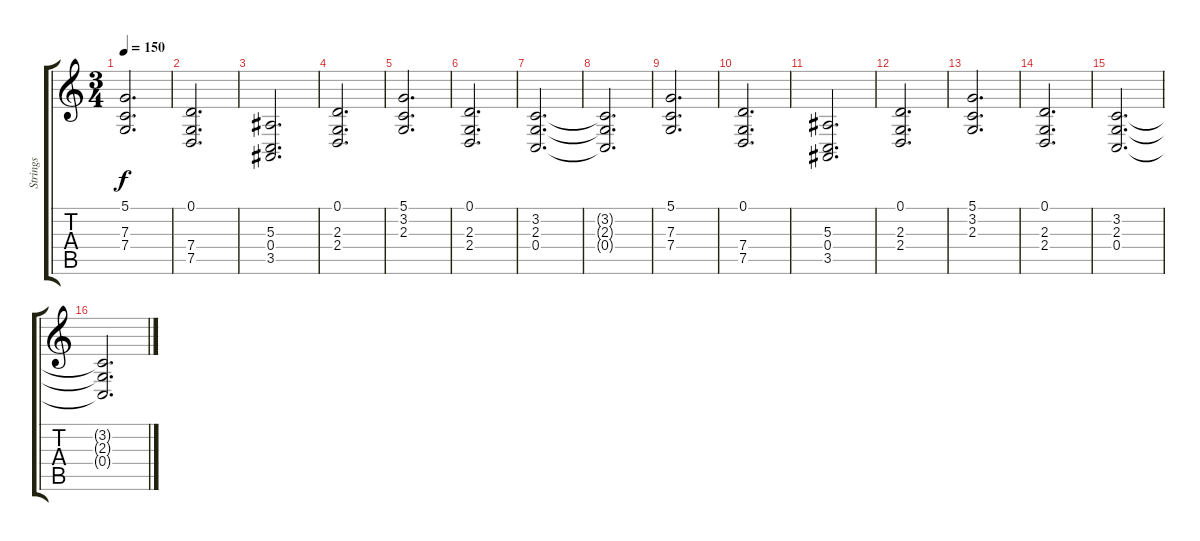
\track ("Strings" "Strings") {instrument stringensemble2}
\staff {score tabs}
\tuning (D4 A3 F3 C3 G2 C2) {hide}
\ts (3 4)
\tempo 150
\clef g2
\ks c
(5.1 7.3 7.4).2{d dy f} |
(0.1 7.4 7.5).2{d} |
(5.3 0.4 3.5).2{d} |
(0.1 2.3 2.4).2{d} |
(5.1 3.2 2.3).2{d} |
(0.1 2.3 2.4).2{d} |
(3.2 2.3 0.4).2{d} |
(3.2{t} 2.3{t} 0.4{t}).2{d} |
(5.1 7.3 7.4).2{d} |
(0.1 7.4 7.5).2{d} |
(5.3 0.4 3.5).2{d} |
(0.1 2.3 2.4).2{d} |
(5.1 3.2 2.3).2{d} |
(0.1 2.3 2.4).2{d} |
(3.2 2.3 0.4).2{d} |
(3.2{t} 2.3{t} 0.4{t}).2{d}
